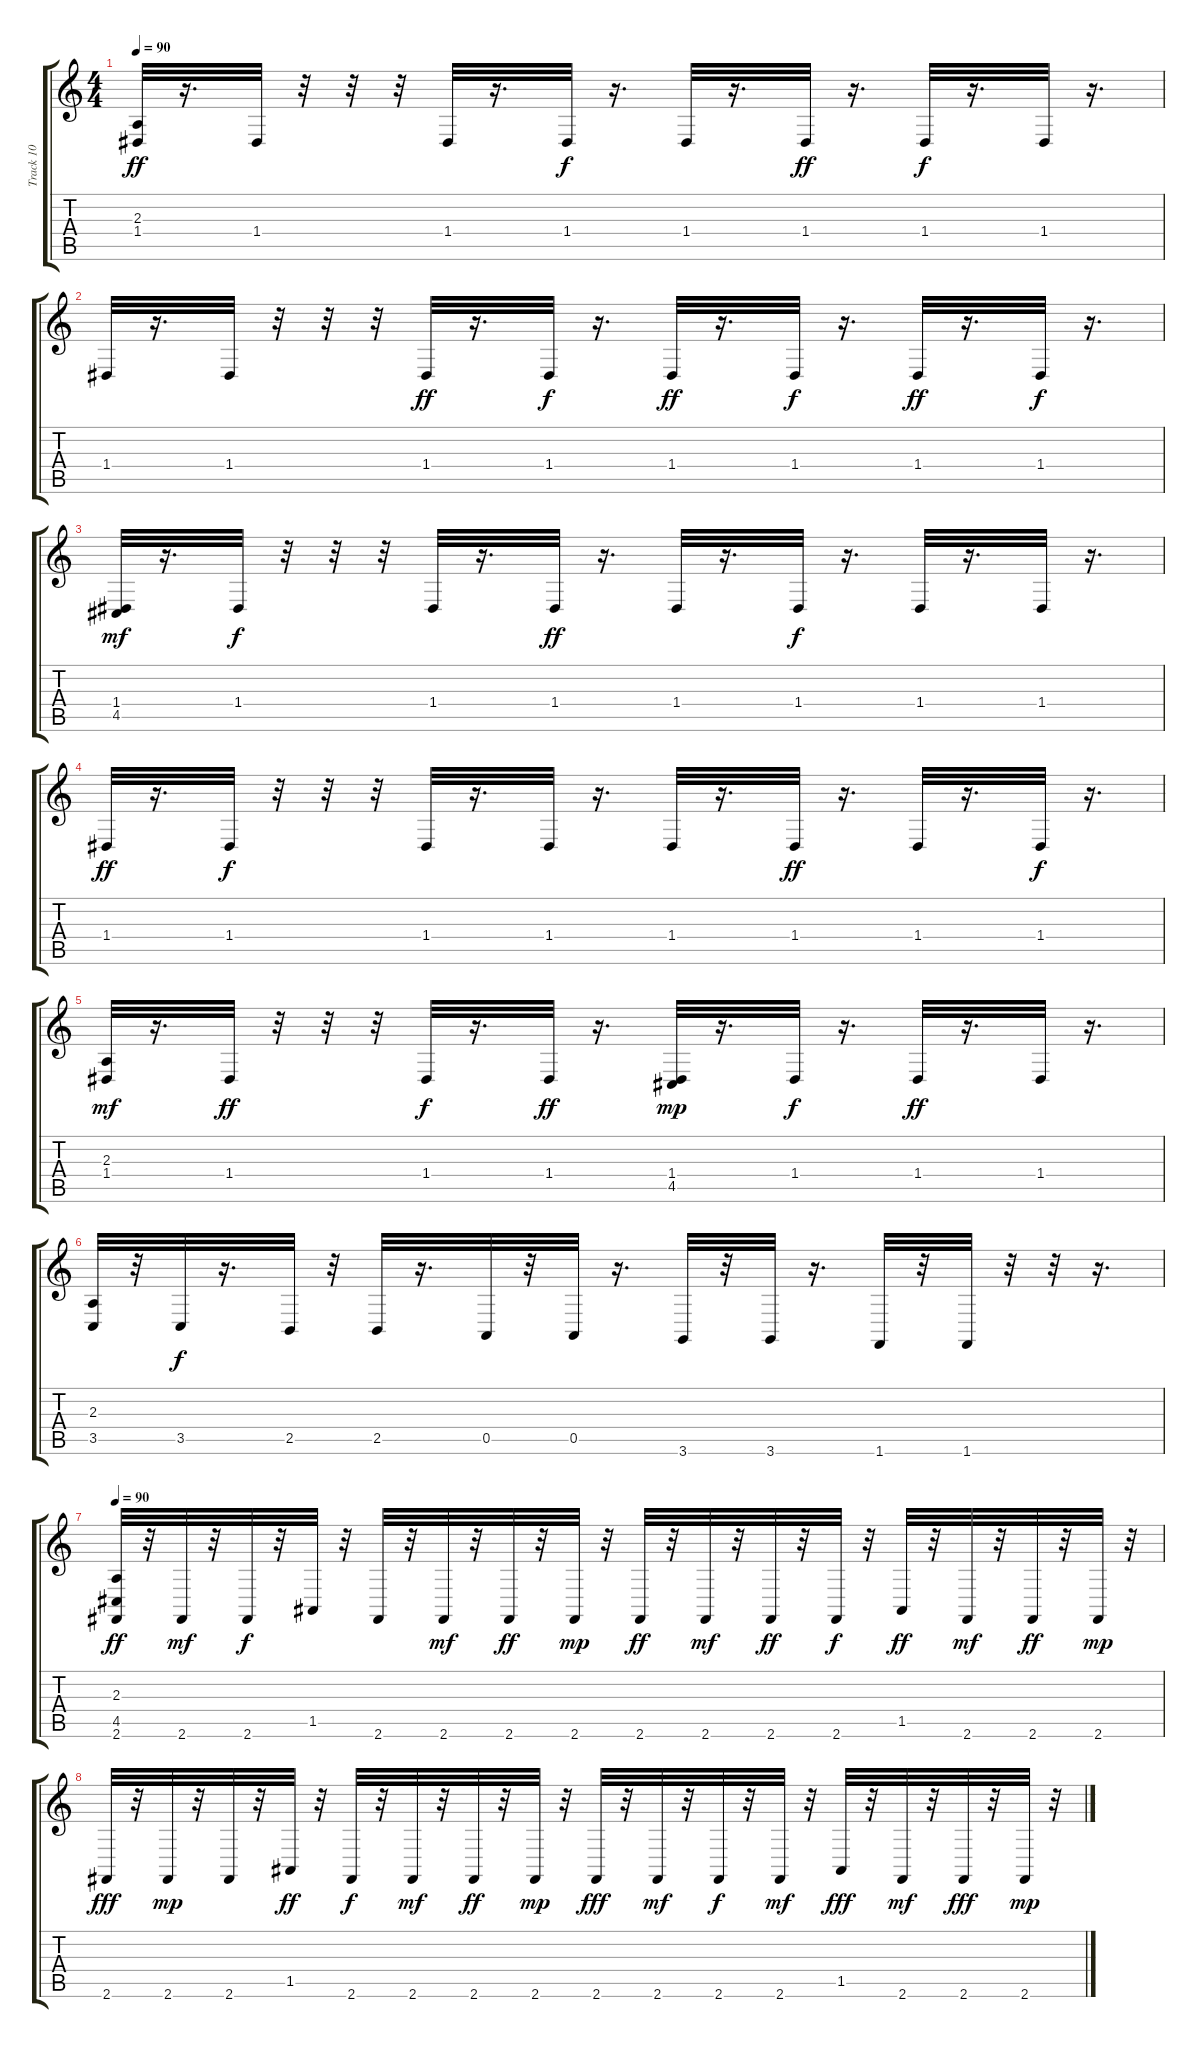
\track ("Track 10" "Track 10") {instrument brightacousticpiano}
\staff {score tabs}
\tuning (E4 B3 G3 D3 A2 E2) {hide}
\ts (4 4)
\tempo 90
\clef g2
\ks c
(2.3 1.4).32{dy ff} r.16{d} 1.4.32 r.32 r.32 r.32 1.4.32 r.16{d} 1.4.32{dy f} r.16{d} 1.4.32 r.16{d} 1.4.32{dy ff} r.16{d} 1.4.32{dy f} r.16{d} 1.4.32 r.16{d} |
1.4.32 r.16{d} 1.4.32 r.32 r.32 r.32 1.4.32{dy ff} r.16{d} 1.4.32{dy f} r.16{d} 1.4.32{dy ff} r.16{d} 1.4.32{dy f} r.16{d} 1.4.32{dy ff} r.16{d} 1.4.32{dy f} r.16{d} |
(1.4 4.5).32{dy mf} r.16{d} 1.4.32{dy f} r.32 r.32 r.32 1.4.32 r.16{d} 1.4.32{dy ff} r.16{d} 1.4.32 r.16{d} 1.4.32{dy f} r.16{d} 1.4.32 r.16{d} 1.4.32 r.16{d} |
1.4.32{dy ff} r.16{d} 1.4.32{dy f} r.32 r.32 r.32 1.4.32 r.16{d} 1.4.32 r.16{d} 1.4.32 r.16{d} 1.4.32{dy ff} r.16{d} 1.4.32 r.16{d} 1.4.32{dy f} r.16{d} |
(2.3 1.4).32{dy mf} r.16{d} 1.4.32{dy ff} r.32 r.32 r.32 1.4.32{dy f} r.16{d} 1.4.32{dy ff} r.16{d} (1.4 4.5).32{dy mp} r.16{d} 1.4.32{dy f} r.16{d} 1.4.32{dy ff} r.16{d} 1.4.32 r.16{d} |
(2.3 3.5).32 r.32 3.5.32{dy f} r.16{d} 2.5.32 r.32 2.5.32 r.16{d} 0.5.32 r.32 0.5.32 r.16{d} 3.6.32 r.32 3.6.32 r.16{d} 1.6.32 r.32 1.6.32 r.32 r.32 r.16{d} |
\tempo 90
(2.3 4.5 2.6).32{dy ff} r.32 2.6.32{dy mf} r.32 2.6.32{dy f} r.32 1.5.32 r.32 2.6.32 r.32 2.6.32{dy mf} r.32 2.6.32{dy ff} r.32 2.6.32{dy mp} r.32 2.6.32{dy ff} r.32 2.6.32{dy mf} r.32 2.6.32{dy ff} r.32 2.6.32{dy f} r.32 1.5.32{dy ff} r.32 2.6.32{dy mf} r.32 2.6.32{dy ff} r.32 2.6.32{dy mp} r.32 |
2.6.32{dy fff} r.32 2.6.32{dy mp} r.32 2.6.32 r.32 1.5.32{dy ff} r.32 2.6.32{dy f} r.32 2.6.32{dy mf} r.32 2.6.32{dy ff} r.32 2.6.32{dy mp} r.32 2.6.32{dy fff} r.32 2.6.32{dy mf} r.32 2.6.32{dy f} r.32 2.6.32{dy mf} r.32 1.5.32{dy fff} r.32 2.6.32{dy mf} r.32 2.6.32{dy fff} r.32 2.6.32{dy mp} r.32
